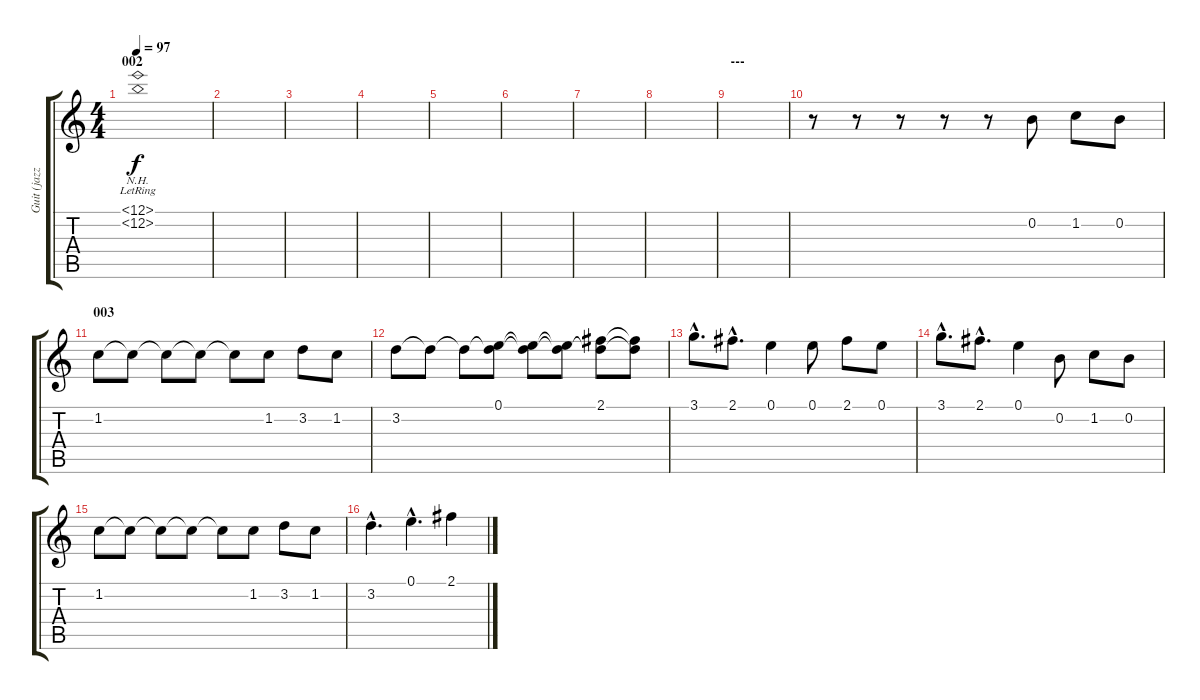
\track ("Guit (jazz)" "Guit (jazz") {instrument electricguitarjazz}
\staff {score tabs}
\tuning (E4 B3 G3 D3 A2 E2) {hide}
\ts (4 4)
\section ("" "002")
\tempo 97
\clef g2
\ks c
(12.1{nh lr} 12.2{nh lr}).1{dy f} |
|
|
|
|
|
|
|
\section ("" "---")
|
r.8 r.8 r.8 r.8 r.8 0.2.8 1.2.8 0.2.8 |
\section ("" "003")
1.2.8 1.2{t}.8 1.2{t}.8 1.2{t}.8 1.2{t}.8 1.2.8 3.2.8 1.2.8 |
3.2.8 3.2{t}.8 3.2{t}.8 (0.1 3.2{t}).8 (0.1{t} 3.2{t}).8 (0.1{t} 3.2{t}).8 (2.1 3.2{t}).8 (2.1{t} 3.2{t}).8 |
3.1{hac}.8{d} 2.1{hac}.8{d} 0.1.4 0.1.8 2.1.8 0.1.8 |
3.1{hac}.8{d} 2.1{hac}.8{d} 0.1.4 0.2.8 1.2.8 0.2.8 |
1.2.8 1.2{t}.8 1.2{t}.8 1.2{t}.8 1.2{t}.8 1.2.8 3.2.8 1.2.8 |
3.2{hac}.4{d} 0.1{hac}.4{d} 2.1.4
